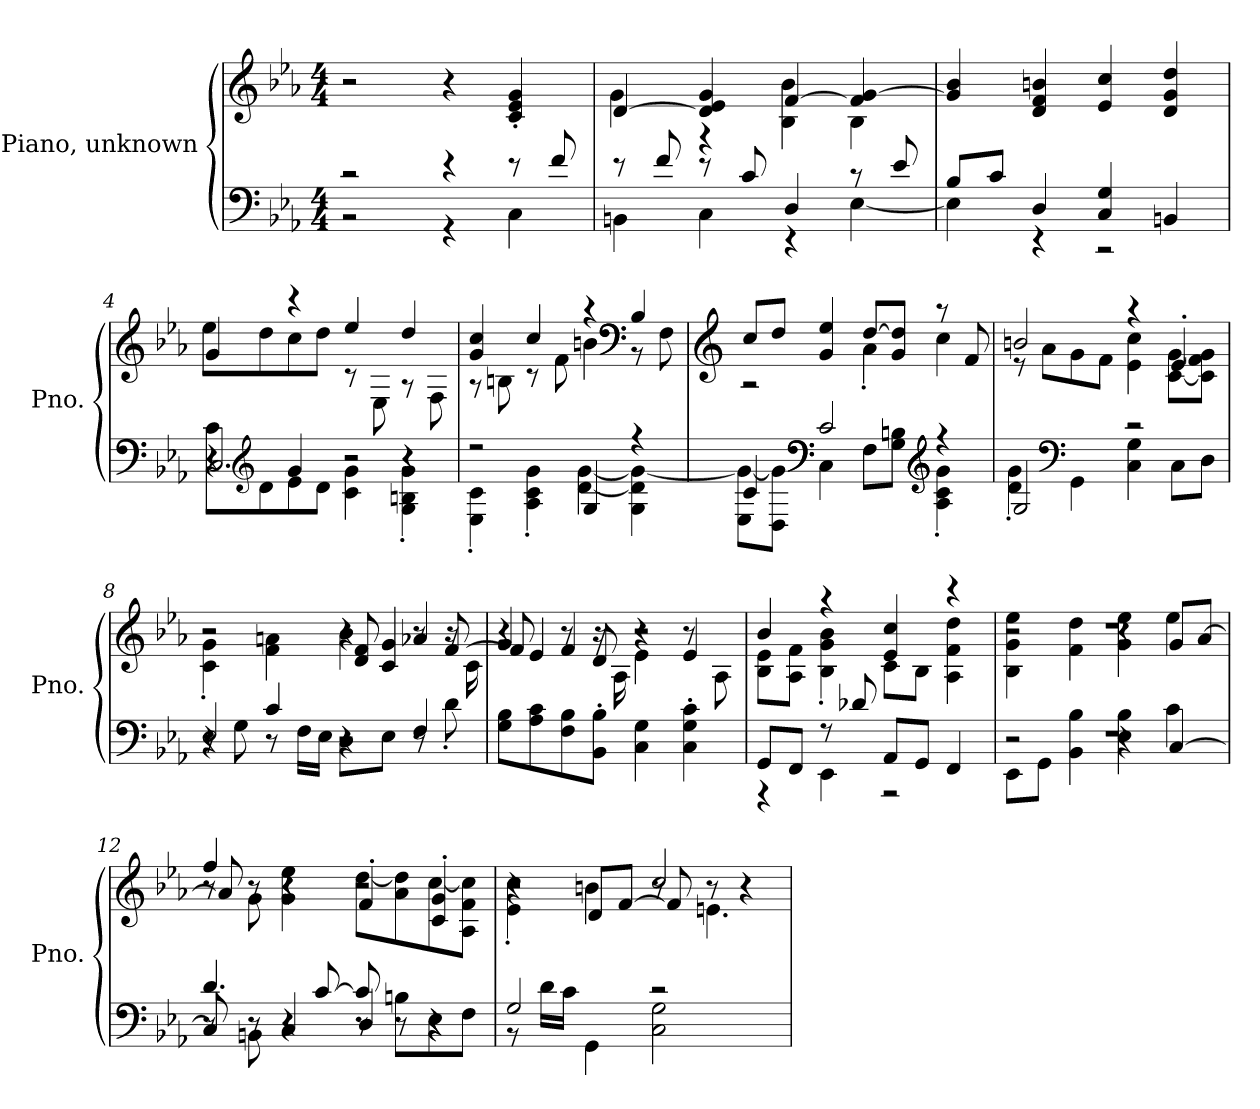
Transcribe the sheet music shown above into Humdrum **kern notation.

**kern	**kern
*part1	*part1
*staff2	*staff1
*I"Piano, unknown	*
*I'Pno.	*
*clefF4	*clefG2
*k[b-e-a-]	*k[b-e-a-]
*M4/4	*M4/4
*MM120	*MM120
=1	=1
*^	*
2r	2r	2r
4r	4r	4r
8r	4C\	4c/' 4e-/' 4g/'
8f/	.	.
=2	=2	=2
*	*	*^
8r	4BBn\	[4d/	4g\
8f/	.	.	.
8r	4C\	4d/] 4e-/ 4g/	4r
8c/	.	.	.
4D/	4r	[4f/	4B-\ 4b-\
8r	[4E-\	4f/] [4g/	4B-\
8e-/	.	.	.
*	*	*v	*v
=3	=3	=3
8B-/L	4E-\]	4g/] 4b-/
8c/J	.	.
4D/	4r	4d/ 4f/ 4bn/
4C/ 4G/	2r	4e-/ 4cc/
4BBn/	.	4d/ 4g/ 4dd/
=4	=4	=4
*	*^	*^
4r	8c\L	2.C/	4g/	8ee-\L
*clefG2	*	*	*	*
.	8d\	.	.	8dd\
4g/	8e-\	.	4r	8cc\
.	8d\J	.	.	8dd\J
2r	4c\ 4g\	.	4ee-/	8r
.	.	.	.	8E-\
.	4G\' 4Bn\' 4g\'	4r	4dd/	8r
.	.	.	.	8F\
*	*v	*v	*	*
!!LO:LB:g=z	!!
=5	=5	=5	=5
2r	4E-\' 4c\'	4g/ 4cc/	8r
.	.	.	8Bn\
.	4A-\' 4c\' 4g\'	4cc/	8r
.	.	.	8f\
4G/	[4d\ [4g\	4r	4bn\
*	*	*clefF4	*
4r	4G\ 4d\] 4g\_	4B/	8r
.	.	.	8F\
=6	=6	=6	=6
*	*	*clefG2	*
4c/	8E-\ 8g\_L	8cc/L	2r
.	8D\ 8g\]J	8dd/J	.
*clefF4	*	*	*
2c/	4C\	4g/ 4ee-/	.
.	8F\L	[8dd/L	4a-'\
.	8G\ 8Bn\J	8g/ 8dd/]J	.
*clefG2	*	*	*
4r	4A-\' 4c\' 4g\'	8r	4cc\
.	.	8f/	.
=7	=7	=7	=7
2G/	4d\' 4g\'	2bn/	8r
.	.	.	8a-\L
*clefF4	*	*	*
.	4GG\	.	8g\
.	.	.	8f\J
2r	4C\ 4G\	4r	4e-\ 4cc\
.	8C\L	4e-'/	[8c\ [8g\L
.	8D\J	.	8c\] 8f\ 8g\]J
!!LO:LB:g=z
=8	=8	=8	=8
*	*^	*	*^
4r	8r	2E-/	2r	4c\' 4g\'	2r
.	8G\	.	.	.	.
4c/	8r	.	.	4f\ 4an\	.
.	16F\LL	.	.	.	.
.	16E-\JJ	.	.	.	.
2r	8D\L	4r	4r	4b-\	8d/ 8f/
.	8E-\J	.	.	.	4c/ 4g/
.	8r	4F/	4a-X/	8r	.
.	8d'\	.	.	16r	[8f/
.	.	.	.	16c\	.
*v	*v	*v	*	*	*
=9	=9	=9	=9
8G\ 8B-\L	4g/	4r	8f/]
8A-\ 8c\	.	.	4e-/
8F\ 8B-\	4f/	8r	.
8BB-\' 8B-\'J	.	16r	8d/
.	.	16A-\	.
4C\ 4G\	2r	4e-\	4r
4C\' 4G\' 4c\'	.	8r	4e-/
.	.	8A-\	.
*	*	*v	*v
=10	=10	=10
*^	*	*
8GG/L	4r	4b-/	8B-\ 8e-\L
8FF/J	.	.	8A-\ 8f\J
8r	4EE-\	4r	4B-\' 4g\' 4b-\'
8d-X/	.	.	.
8AA-/L	2r	4e-/ 4cc/	8c\L
8GG/J	.	.	8B-\J
4FF/	.	4r	4A-\ 4f\ 4dd\
=11	=11	=11	=11
*	*^	*	*^
1r	8EE-\L	2r	1r	4B-\ 4g\ 4ee-\	2r
.	8GG\J	.	.	.	.
.	4BB-\ 4B-\	.	.	4f\ 4dd\	.
.	4E-\ 4B-\	4r	.	4g\ 4ee-\	4r
.	4c\	[4C/	.	4ee-\	8g/L
.	.	.	.	.	[8a-/J
!!LO:LB:g=z	!!	!!
=12	=12	=12	=12	=12	=12
4.d/	8r	8C/]	4ff/	8r	8a-/]
.	8BBn\	8r	.	8g\	8r
.	4r	4C/	4r	4g\ 4ee-\	4r
[8c/	.	.	.	.	.
8c/]	8r	4D/	2r	[8dd\L	4f'/
8r	8Bn\L	.	.	8a-\ 8dd\]	.
4r	8E-\	4r	.	[8cc\	4c/' 4g/'
.	8F\J	.	.	8A-\ 8f\ 8cc\]J	.
*	*v	*v	*	*	*
=13	=13	=13	=13	=13
2G/	8r	2r	4e-\' 4cc\'	4r
.	16d\LL	.	.	.
.	16c\JJ	.	.	.
.	4GG\	.	4bn\	8d/L
.	.	.	.	[8f/J
2r	2C\ 2G\	2cc/	8r	8f/]
.	.	.	4.en\	8r
.	.	.	.	4r
*v	*v	*	*	*
*	*v	*v	*v
=	=
*-	*-
